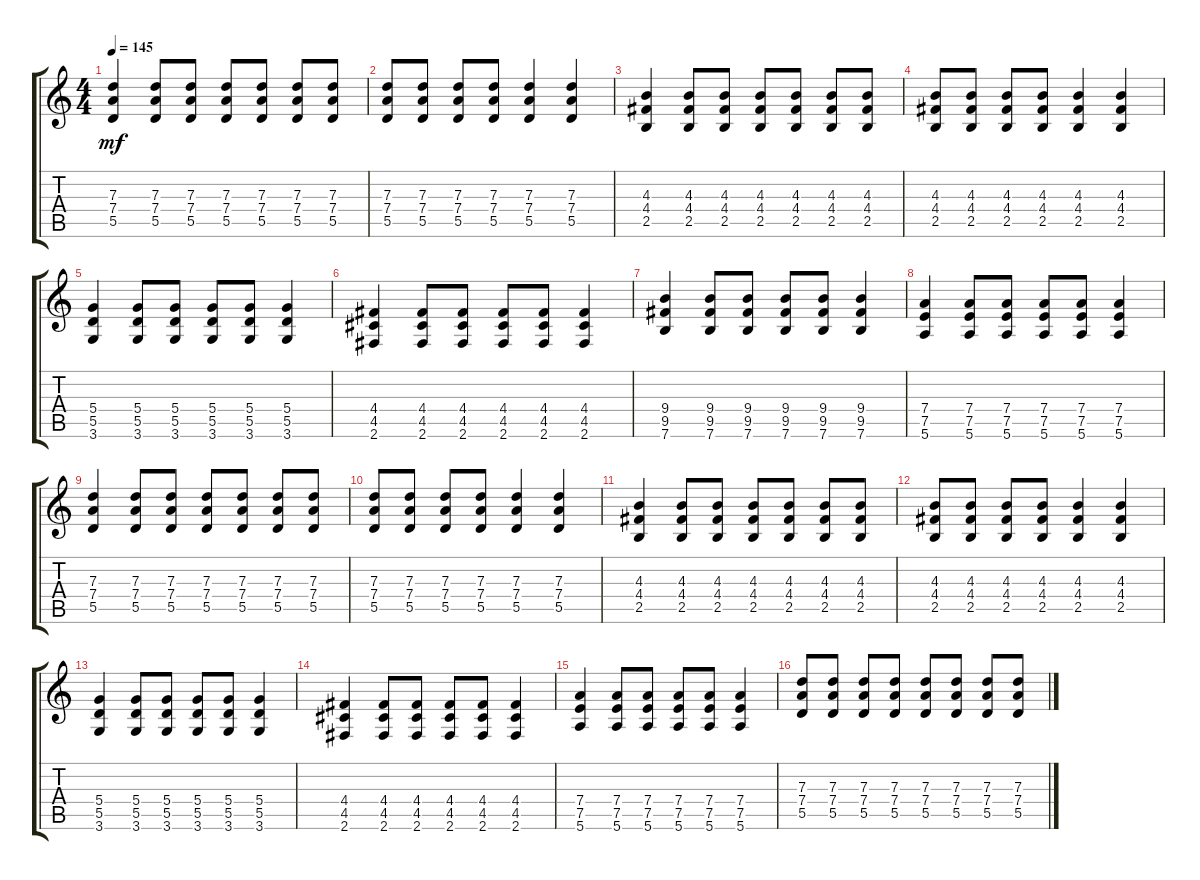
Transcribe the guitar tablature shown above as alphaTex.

\track "" {instrument distortionguitar}
\staff {score tabs}
\tuning (E4 B3 G3 D3 A2 E2) {hide}
\ts (4 4)
\tempo 145
\clef g2
\ks c
(7.3 7.4 5.5).4{dy mf} (7.3 7.4 5.5).8 (7.3 7.4 5.5).8 (7.3 7.4 5.5).8 (7.3 7.4 5.5).8 (7.3 7.4 5.5).8 (7.3 7.4 5.5).8 |
(7.3 7.4 5.5).8 (7.3 7.4 5.5).8 (7.3 7.4 5.5).8 (7.3 7.4 5.5).8 (7.3 7.4 5.5).4 (7.3 7.4 5.5).4 |
(4.3 4.4 2.5).4 (4.3 4.4 2.5).8 (4.3 4.4 2.5).8 (4.3 4.4 2.5).8 (4.3 4.4 2.5).8 (4.3 4.4 2.5).8 (4.3 4.4 2.5).8 |
(4.3 4.4 2.5).8 (4.3 4.4 2.5).8 (4.3 4.4 2.5).8 (4.3 4.4 2.5).8 (4.3 4.4 2.5).4 (4.3 4.4 2.5).4 |
(5.4 5.5 3.6).4 (5.4 5.5 3.6).8 (5.4 5.5 3.6).8 (5.4 5.5 3.6).8 (5.4 5.5 3.6).8 (5.4 5.5 3.6).4 |
(4.4 4.5 2.6).4 (4.4 4.5 2.6).8 (4.4 4.5 2.6).8 (4.4 4.5 2.6).8 (4.4 4.5 2.6).8 (4.4 4.5 2.6).4 |
(9.4 9.5 7.6).4 (9.4 9.5 7.6).8 (9.4 9.5 7.6).8 (9.4 9.5 7.6).8 (9.4 9.5 7.6).8 (9.4 9.5 7.6).4 |
(7.4 7.5 5.6).4 (7.4 7.5 5.6).8 (7.4 7.5 5.6).8 (7.4 7.5 5.6).8 (7.4 7.5 5.6).8 (7.4 7.5 5.6).4 |
(7.3 7.4 5.5).4 (7.3 7.4 5.5).8 (7.3 7.4 5.5).8 (7.3 7.4 5.5).8 (7.3 7.4 5.5).8 (7.3 7.4 5.5).8 (7.3 7.4 5.5).8 |
(7.3 7.4 5.5).8 (7.3 7.4 5.5).8 (7.3 7.4 5.5).8 (7.3 7.4 5.5).8 (7.3 7.4 5.5).4 (7.3 7.4 5.5).4 |
(4.3 4.4 2.5).4 (4.3 4.4 2.5).8 (4.3 4.4 2.5).8 (4.3 4.4 2.5).8 (4.3 4.4 2.5).8 (4.3 4.4 2.5).8 (4.3 4.4 2.5).8 |
(4.3 4.4 2.5).8 (4.3 4.4 2.5).8 (4.3 4.4 2.5).8 (4.3 4.4 2.5).8 (4.3 4.4 2.5).4 (4.3 4.4 2.5).4 |
(5.4 5.5 3.6).4 (5.4 5.5 3.6).8 (5.4 5.5 3.6).8 (5.4 5.5 3.6).8 (5.4 5.5 3.6).8 (5.4 5.5 3.6).4 |
(4.4 4.5 2.6).4 (4.4 4.5 2.6).8 (4.4 4.5 2.6).8 (4.4 4.5 2.6).8 (4.4 4.5 2.6).8 (4.4 4.5 2.6).4 |
(7.4 7.5 5.6).4 (7.4 7.5 5.6).8 (7.4 7.5 5.6).8 (7.4 7.5 5.6).8 (7.4 7.5 5.6).8 (7.4 7.5 5.6).4 |
(7.3 7.4 5.5).8 (7.3 7.4 5.5).8 (7.3 7.4 5.5).8 (7.3 7.4 5.5).8 (7.3 7.4 5.5).8 (7.3 7.4 5.5).8 (7.3 7.4 5.5).8 (7.3 7.4 5.5).8
